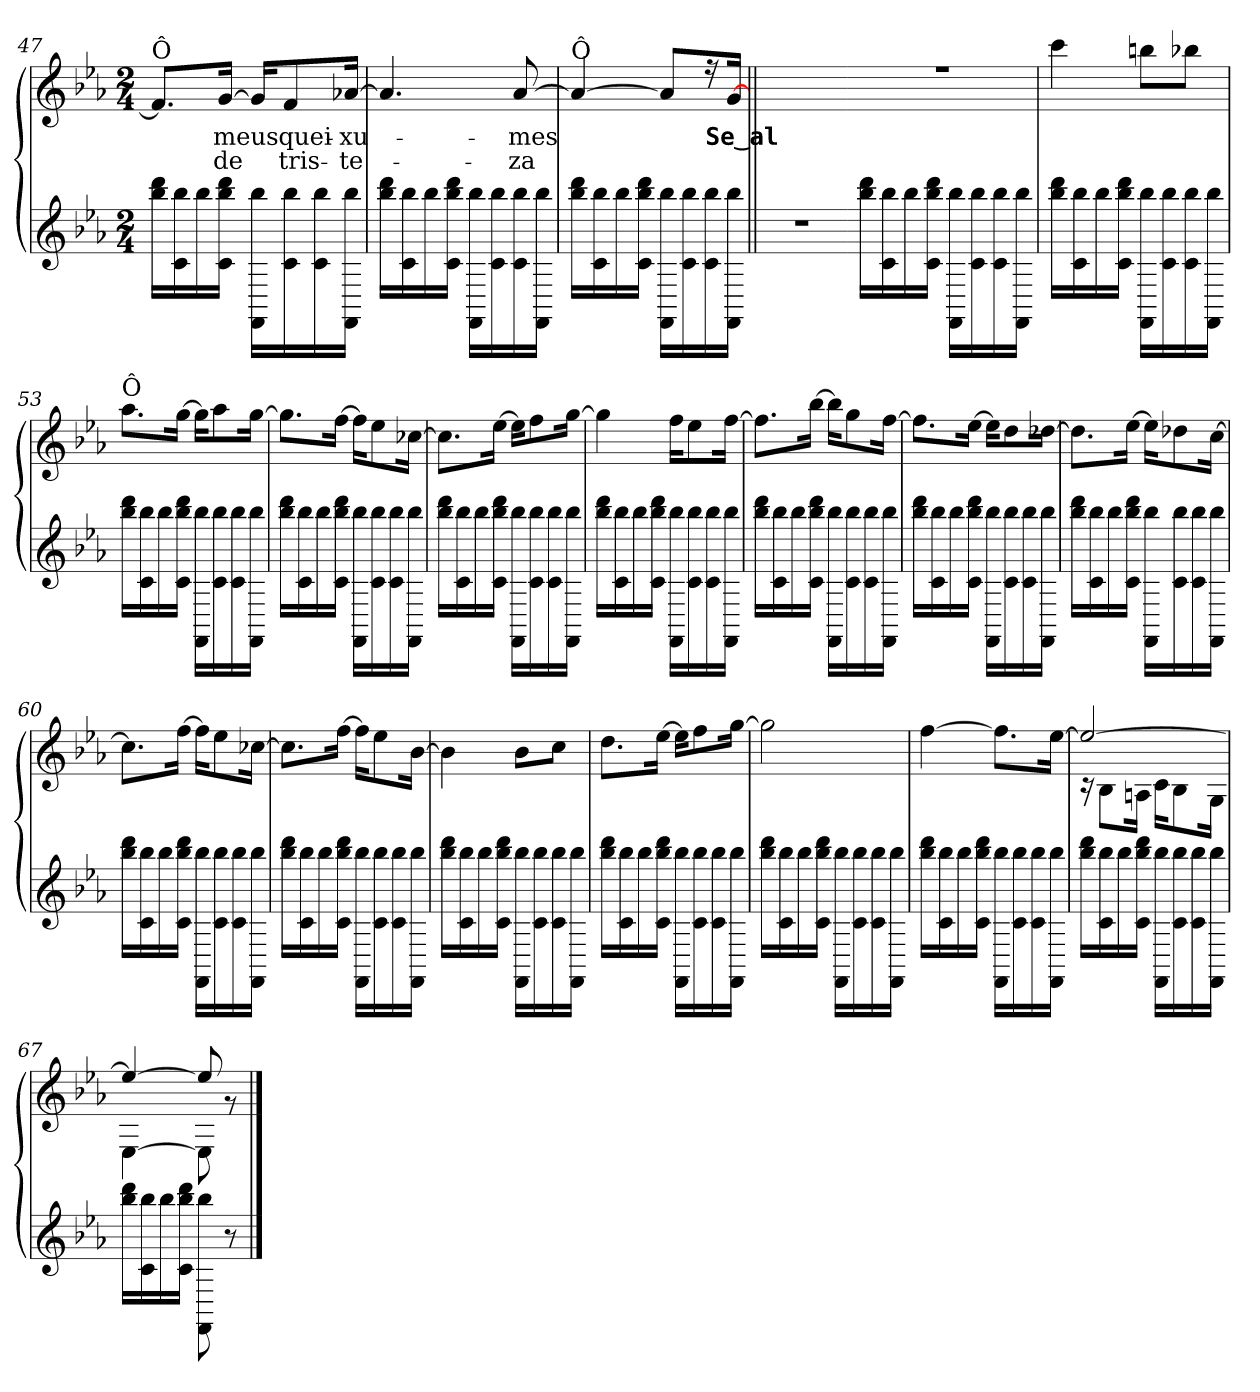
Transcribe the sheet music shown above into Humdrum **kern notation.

**kern	**kern	**text	**text
*part2	*part1	*part1	*part1
*staff2	*staff1	*staff1	*staff1
*clefG2	*clefG2	*	*
*k[b-e-a-]	*k[b-e-a-]	*	*
*E-:	*E-:	*	*
*M2/4	*M2/4	*	*
=47	=47	=47	=47
*	*^	*	*
!	!LO:TX:a:t=Ô	!	!	!
16bb-\ 16ddd\LL	8.f/L]	2ryy	.	.
16c\ 16bb-\	.	.	.	.
16bb-\	.	.	.	.
!	!	!	!LO:LY:b	!LO:LY:b
16c\ 16bb-\ 16ddd\JJ	[>16g/Jk	.	meus	de
16FF\ 16bb-\LL	16g/KL]	.	.	.
!	!	!	!LO:LY:b	!LO:LY:b
16c\ 16bb-\	8f/	.	quei-	tris-
16c\ 16bb-\	.	.	.	.
!	!	!	!LO:LY:b	!LO:LY:b
16FF\ 16bb-\JJ	[>16a-X/Jk	.	-xu-	-te-
=48	=48	=48	=48	=48
16bb-\ 16ddd\LL	4.a-/]	2ryy	.	.
16c\ 16bb-\	.	.	.	.
16bb-\	.	.	.	.
16c\ 16bb-\ 16ddd\JJ	.	.	.	.
16FF\ 16bb-\LL	.	.	.	.
16c\ 16bb-\	.	.	.	.
!	!	!	!LO:LY:b	!LO:LY:b
16c\ 16bb-\	[>8a-/	.	-mes	-za
16FF\ 16bb-\JJ	.	.	.	.
=49	=49	=49	=49	=49
!	!LO:TX:a:t=Ô	!	!	!
16bb-\ 16ddd\LL	4a-/_	2ryy	.	.
16c\ 16bb-\	.	.	.	.
16bb-\	.	.	.	.
16c\ 16bb-\ 16ddd\JJ	.	.	.	.
16FF\ 16bb-\LL	8a-/L]	.	.	.
16c\ 16bb-\	.	.	.	.
16c\ 16bb-\	16r	.	.	.
!	!	!	!LO:LY:b	!
16FF\ 16bb-\JJ	[>16g/Jk	.	Se‿al	.
*	*v	*v	*	*
=50||	=50||	=50||	=50||
*	*stria0	*	*
2r	2ryy	.	.
!!LO:LB:g=z
=51-	=51-	=51-	=51-
*	*stria5	*	*
!	!LO:N:vis=1	!	!
*	*^	*	*
16bb-\ 16ddd\LL	2r	2ryy	.	.
16c\ 16bb-\	.	.	.	.
16bb-\	.	.	.	.
16c\ 16bb-\ 16ddd\JJ	.	.	.	.
16FF\ 16bb-\LL	.	.	.	.
16c\ 16bb-\	.	.	.	.
16c\ 16bb-\	.	.	.	.
16FF\ 16bb-\JJ	.	.	.	.
=52	=52	=52	=52	=52
16bb-\ 16ddd\LL	4ccc!\	2ryy	.	.
16c\ 16bb-\	.	.	.	.
16bb-\	.	.	.	.
16c\ 16bb-\ 16ddd\JJ	.	.	.	.
16FF\ 16bb-\LL	8bbn!\L	.	.	.
16c\ 16bb-\	.	.	.	.
16c\ 16bb-\	8bb-X!\J	.	.	.
16FF\ 16bb-\JJ	.	.	.	.
=53	=53	=53	=53	=53
!	!LO:TX:a:t=Ô	!	!	!
16bb-\ 16ddd\LL	8.aa-!\L	2ryy	.	.
16c\ 16bb-\	.	.	.	.
16bb-\	.	.	.	.
16c\ 16bb-\ 16ddd\JJ	[<16gg!\Jk	.	.	.
16FF\ 16bb-\LL	16gg!\KL]	.	.	.
16c\ 16bb-\	8aa-!\	.	.	.
16c\ 16bb-\	.	.	.	.
16FF\ 16bb-\JJ	[<16gg!\Jk	.	.	.
=54	=54	=54	=54	=54
16bb-\ 16ddd\LL	8.gg!\L]	2ryy	.	.
16c\ 16bb-\	.	.	.	.
16bb-\	.	.	.	.
16c\ 16bb-\ 16ddd\JJ	[<16ff!\Jk	.	.	.
16FF\ 16bb-\LL	16ff!\KL]	.	.	.
16c\ 16bb-\	8ee-!\	.	.	.
16c\ 16bb-\	.	.	.	.
16FF\ 16bb-\JJ	[<16cc-X!\Jk	.	.	.
=55	=55	=55	=55	=55
16bb-\ 16ddd\LL	8.cc-!\L]	2ryy	.	.
16c\ 16bb-\	.	.	.	.
16bb-\	.	.	.	.
16c\ 16bb-\ 16ddd\JJ	[<16ee-!\Jk	.	.	.
16FF\ 16bb-\LL	16ee-!\KL]	.	.	.
16c\ 16bb-\	8ff!\	.	.	.
16c\ 16bb-\	.	.	.	.
16FF\ 16bb-\JJ	[<16gg!\Jk	.	.	.
=56	=56	=56	=56	=56
16bb-\ 16ddd\LL	4gg!\]	2ryy	.	.
16c\ 16bb-\	.	.	.	.
16bb-\	.	.	.	.
16c\ 16bb-\ 16ddd\JJ	.	.	.	.
16FF\ 16bb-\LL	16ff!\KL	.	.	.
16c\ 16bb-\	8ee-!\	.	.	.
16c\ 16bb-\	.	.	.	.
16FF\ 16bb-\JJ	[<16ff!\Jk	.	.	.
!!LO:LB:g=z	!!
=57	=57	=57	=57	=57
16bb-\ 16ddd\LL	8.ff!\L]	4ryy	.	.
16c\ 16bb-\	.	.	.	.
16bb-\	.	.	.	.
16c\ 16bb-\ 16ddd\JJ	[<16bb-!\Jk	.	.	.
16FF\ 16bb-\LL	16bb-!\KL]	4ryy	.	.
16c\ 16bb-\	8gg!\	.	.	.
16c\ 16bb-\	.	.	.	.
16FF\ 16bb-\JJ	[<16ff!\Jk	.	.	.
=58	=58	=58	=58	=58
16bb-\ 16ddd\LL	8.ff!\L]	2ryy	.	.
16c\ 16bb-\	.	.	.	.
16bb-\	.	.	.	.
16c\ 16bb-\ 16ddd\JJ	[<16ee-!\Jk	.	.	.
16FF\ 16bb-\LL	16ee-!\KL]	.	.	.
16c\ 16bb-\	8dd!\	.	.	.
16c\ 16bb-\	.	.	.	.
16FF\ 16bb-\JJ	[<16dd-X!\Jk	.	.	.
=59	=59	=59	=59	=59
16bb-\ 16ddd\LL	8.dd-!\L]	2ryy	.	.
16c\ 16bb-\	.	.	.	.
16bb-\	.	.	.	.
16c\ 16bb-\ 16ddd\JJ	[<16ee-!\Jk	.	.	.
16FF\ 16bb-\LL	16ee-!\KL]	.	.	.
16c\ 16bb-\	8dd-X!\	.	.	.
16c\ 16bb-\	.	.	.	.
16FF\ 16bb-\JJ	[<16cc!\Jk	.	.	.
=60	=60	=60	=60	=60
16bb-\ 16ddd\LL	8.cc!\L]	2ryy	.	.
16c\ 16bb-\	.	.	.	.
16bb-\	.	.	.	.
16c\ 16bb-\ 16ddd\JJ	[<16ff!\Jk	.	.	.
16FF\ 16bb-\LL	16ff!\KL]	.	.	.
16c\ 16bb-\	8ee-!\	.	.	.
16c\ 16bb-\	.	.	.	.
16FF\ 16bb-\JJ	[<16cc-X!\Jk	.	.	.
=61	=61	=61	=61	=61
16bb-\ 16ddd\LL	8.cc-!\L]	2ryy	.	.
16c\ 16bb-\	.	.	.	.
16bb-\	.	.	.	.
16c\ 16bb-\ 16ddd\JJ	[<16ff!\Jk	.	.	.
16FF\ 16bb-\LL	16ff!\KL]	.	.	.
16c\ 16bb-\	8ee-!\	.	.	.
16c\ 16bb-\	.	.	.	.
16FF\ 16bb-\JJ	[<16b-!\Jk	.	.	.
!!LO:LB:g=z	!!
=62	=62	=62	=62	=62
16bb-\ 16ddd\LL	4b-!\]	2ryy	.	.
16c\ 16bb-\	.	.	.	.
16bb-\	.	.	.	.
16c\ 16bb-\ 16ddd\JJ	.	.	.	.
16FF\ 16bb-\LL	8b-!\L	.	.	.
16c\ 16bb-\	.	.	.	.
16c\ 16bb-\	8cc!\J	.	.	.
16FF\ 16bb-\JJ	.	.	.	.
=63	=63	=63	=63	=63
16bb-\ 16ddd\LL	8.dd!\L	2ryy	.	.
16c\ 16bb-\	.	.	.	.
16bb-\	.	.	.	.
16c\ 16bb-\ 16ddd\JJ	[<16ee-!\Jk	.	.	.
16FF\ 16bb-\LL	16ee-!\KL]	.	.	.
16c\ 16bb-\	8ff!\	.	.	.
16c\ 16bb-\	.	.	.	.
16FF\ 16bb-\JJ	[<16gg!\Jk	.	.	.
=64	=64	=64	=64	=64
16bb-\ 16ddd\LL	2gg!\]	2ryy	.	.
16c\ 16bb-\	.	.	.	.
16bb-\	.	.	.	.
16c\ 16bb-\ 16ddd\JJ	.	.	.	.
16FF\ 16bb-\LL	.	.	.	.
16c\ 16bb-\	.	.	.	.
16c\ 16bb-\	.	.	.	.
16FF\ 16bb-\JJ	.	.	.	.
=65	=65	=65	=65	=65
16bb-\ 16ddd\LL	[<4ff!\	2ryy	.	.
16c\ 16bb-\	.	.	.	.
16bb-\	.	.	.	.
16c\ 16bb-\ 16ddd\JJ	.	.	.	.
16FF\ 16bb-\LL	8.ff!\L]	.	.	.
16c\ 16bb-\	.	.	.	.
16c\ 16bb-\	.	.	.	.
16FF\ 16bb-\JJ	[<16ee-!\Jk	.	.	.
=66	=66	=66	=66	=66
*	*	*^	*	*
16bb-\ 16ddd\LL	2ee-!/_	2ryy	16rc	.	.
16c\ 16bb-\	.	.	8B-!\L	.	.
16bb-\	.	.	.	.	.
16c\ 16bb-\ 16ddd\JJ	.	.	16An!\Jk	.	.
16FF\ 16bb-\LL	.	.	16c!\KL	.	.
16c\ 16bb-\	.	.	8B-!\	.	.
16c\ 16bb-\	.	.	.	.	.
16FF\ 16bb-\JJ	.	.	16G!\Jk	.	.
=67	=67	=67	=67	=67	=67
16bb-\ 16ddd\LL	[<4E-!\	4ryy	4ee-!/_	.	.
16c\ 16bb-\	.	.	.	.	.
16bb-\	.	.	.	.	.
16c\ 16bb-\ 16ddd\JJ	.	.	.	.	.
8FF\ 8bb-\	8E-!\]	8ryy	8ee-!/]	.	.
8r	8rf	8ryy	8ryy	.	.
*	*v	*v	*v	*	*
==	==	==	==
*-	*-	*-	*-
